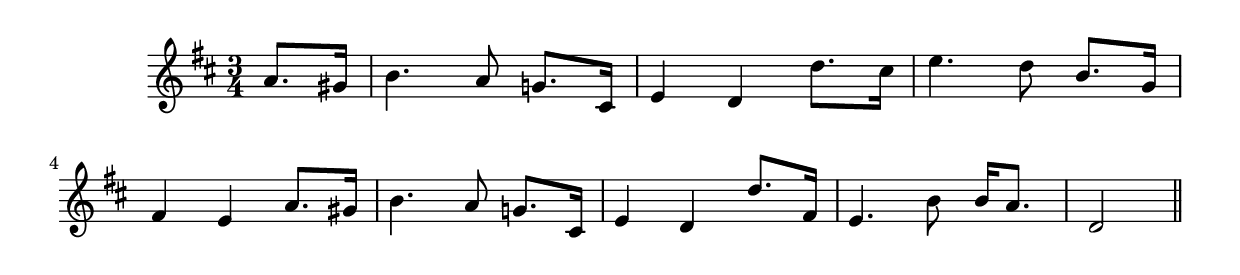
\version "2.14.0"
%{\header {
  title = "Brother, Tell Me of the Battle"
  composer = "George F. Root"
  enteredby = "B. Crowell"
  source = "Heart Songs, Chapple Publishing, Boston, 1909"
}%}
\score{{\key d \major
\time 3/4
%{\tempo 4=108
%}\relative a' {
  \partial 4
  a8. gis16 | b4. a8 g!8. cis,16 | e4 d d'8. cis16 | e4. d8 b8. g16 |
  fis4 e a8. gis16 | b4. a8 g!8. cis,16 | e4 d d'8. fis,16 | e4. b'8 b16 a8. | d,2
  \bar "||"
}

}}